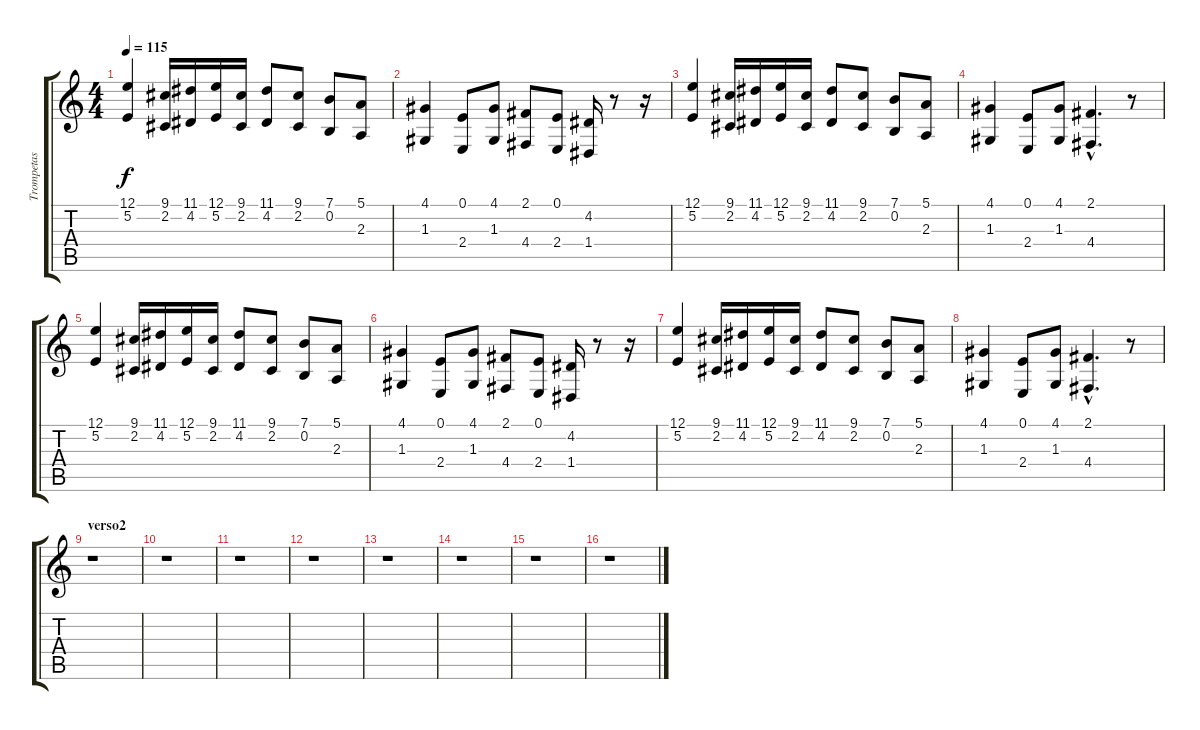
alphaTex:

\track ("Trompetas" "Trompetas") {instrument brasssection}
\staff {score tabs}
\tuning (E4 B3 G3 D3 A2 E2) {hide}
\ts (4 4)
\tempo 115
\clef g2
\ks c
(12.1 5.2).4{dy f volume 14} (9.1 2.2).16 (11.1 4.2).16 (12.1 5.2).16 (9.1 2.2).16 (11.1 4.2).8 (9.1 2.2).8 (7.1 0.2).8 (5.1 2.3).8 |
(4.1 1.3).4 (0.1 2.4).8 (4.1 1.3).8 (2.1 4.4).8 (0.1 2.4).8 (4.2 1.4).16 r.8 r.16 |
(12.1 5.2).4 (9.1 2.2).16 (11.1 4.2).16 (12.1 5.2).16 (9.1 2.2).16 (11.1 4.2).8 (9.1 2.2).8 (7.1 0.2).8 (5.1 2.3).8 |
(4.1 1.3).4 (0.1 2.4).8 (4.1 1.3).8 (2.1{hac} 4.4{hac}).4{d volume 11} r.8 |
(12.1 5.2).4{volume 15} (9.1 2.2).16 (11.1 4.2).16 (12.1 5.2).16 (9.1 2.2).16 (11.1 4.2).8 (9.1 2.2).8 (7.1 0.2).8 (5.1 2.3).8 |
(4.1 1.3).4 (0.1 2.4).8 (4.1 1.3).8 (2.1 4.4).8 (0.1 2.4).8 (4.2 1.4).16 r.8 r.16 |
(12.1 5.2).4 (9.1 2.2).16 (11.1 4.2).16 (12.1 5.2).16 (9.1 2.2).16 (11.1 4.2).8 (9.1 2.2).8 (7.1 0.2).8 (5.1 2.3).8 |
(4.1 1.3).4 (0.1 2.4).8 (4.1 1.3).8 (2.1{hac} 4.4{hac}).4{d volume 10} r.8 |
\section ("" "verso2")
r.1{volume 16} |
r.1 |
r.1 |
r.1 |
r.1 |
r.1 |
r.1 |
r.1
